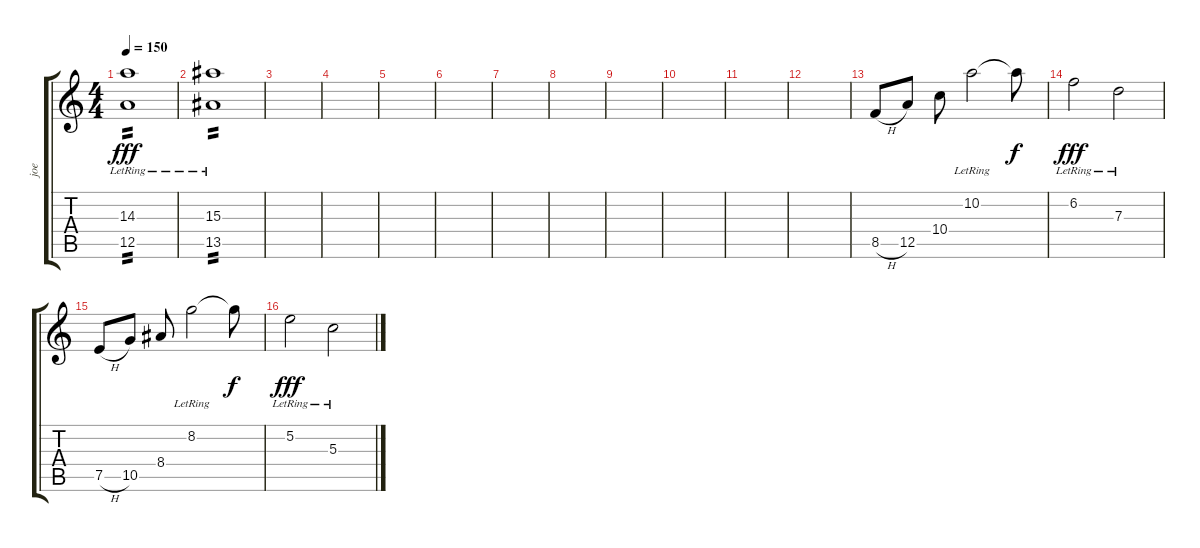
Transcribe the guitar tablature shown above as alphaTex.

\track ("joe" "joe") {instrument overdrivenguitar}
\staff {score tabs}
\tuning (E4 B3 G3 D3 A2 D2) {hide}
\ts (4 4)
\tempo 150
\clef g2
\ks c
(14.3{lr} 12.5{lr}).1{tp 2 dy fff} |
(15.3{lr} 13.5{lr}).1{tp 2} |
|
|
|
|
|
|
|
|
|
|
8.5{h}.8 12.5.8 10.4.8 10.2{lr}.2 10.2{t}.8{dy f} |
6.2{lr}.2{dy fff} 7.3{lr}.2 |
7.5{h}.8 10.5.8 8.4.8 8.2{lr}.2 8.2{t}.8{dy f} |
5.2{lr}.2{dy fff} 5.3{lr}.2
